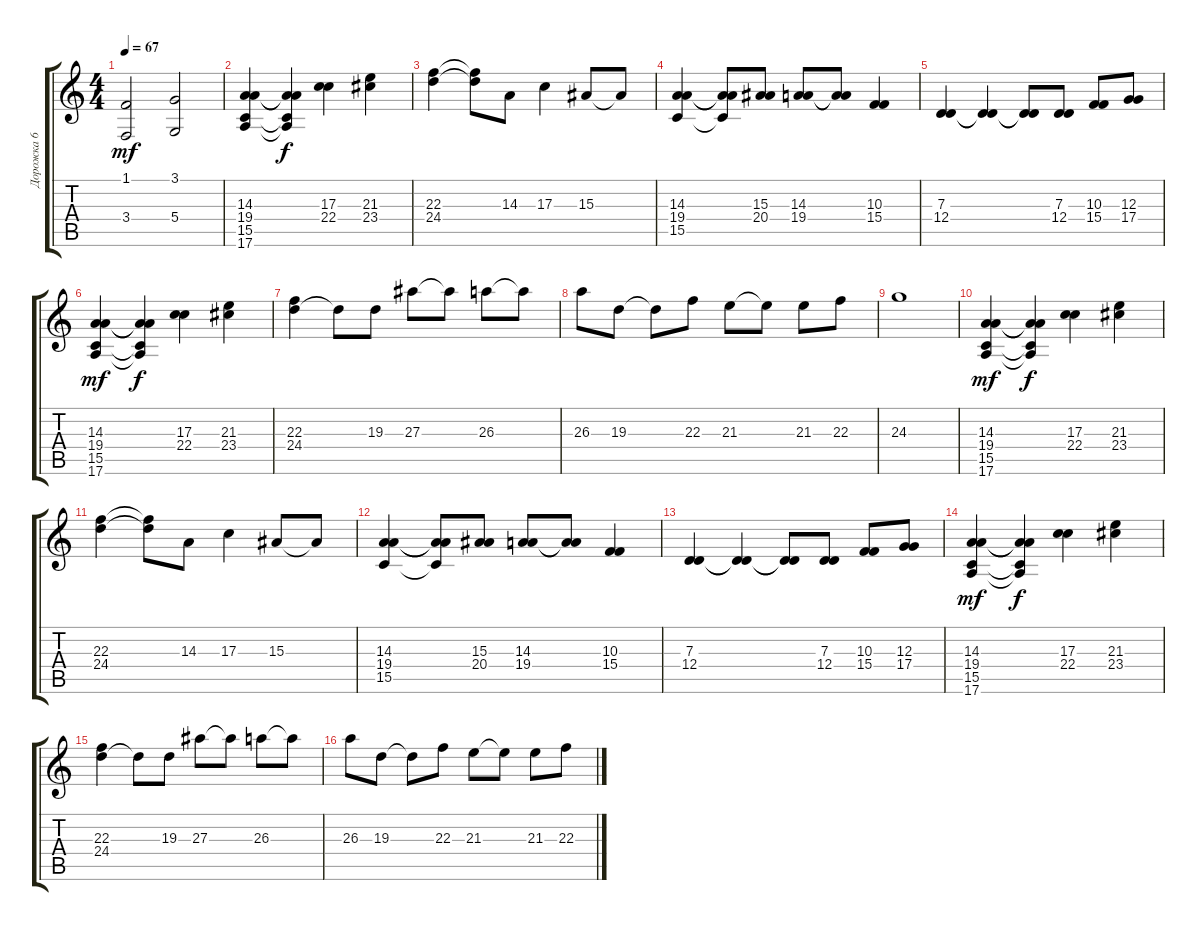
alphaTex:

\track ("Дорожка 6" "Дорожка 6") {instrument synthstrings1}
\staff {score tabs}
\tuning (E4 B3 G3 D3 A2 E2) {hide}
\ts (4 4)
\tempo 67
\clef g2
\ks c
(1.1 3.4).2{dy mf} (3.1 5.4).2 |
(14.3 19.4 15.5 17.6).4 (14.3{t} 19.4{t} 15.5{t} 17.6{t}).4{dy f} (17.3 22.4).4 (21.3 23.4).4 |
(22.3 24.4).4 (22.3{t} 24.4{t}).8 14.3.8 17.3.4 15.3.8 15.3{t}.8 |
(14.3 19.4 15.5).4 (14.3{t} 19.4{t} 15.5{t}).8 (15.3 20.4).8 (14.3 19.4).8 (14.3{t} 19.4{t}).8 (10.3 15.4).4 |
(7.3 12.4).4 (7.3{t} 12.4{t}).4 (7.3{t} 12.4{t}).8 (7.3 12.4).8 (10.3 15.4).8 (12.3 17.4).8 |
(14.3 19.4 15.5 17.6).4{dy mf} (14.3{t} 19.4{t} 15.5{t} 17.6{t}).4{dy f} (17.3 22.4).4 (21.3 23.4).4 |
(22.3 24.4).4 24.4{t}.8 19.3.8 27.3.8 27.3{t}.8 26.3.8 26.3{t}.8 |
26.3.8 19.3.8 19.3{t}.8 22.3.8 21.3.8 21.3{t}.8 21.3.8 22.3.8 |
24.3.1 |
(14.3 19.4 15.5 17.6).4{dy mf} (14.3{t} 19.4{t} 15.5{t} 17.6{t}).4{dy f} (17.3 22.4).4 (21.3 23.4).4 |
(22.3 24.4).4 (22.3{t} 24.4{t}).8 14.3.8 17.3.4 15.3.8 15.3{t}.8 |
(14.3 19.4 15.5).4 (14.3{t} 19.4{t} 15.5{t}).8 (15.3 20.4).8 (14.3 19.4).8 (14.3{t} 19.4{t}).8 (10.3 15.4).4 |
(7.3 12.4).4 (7.3{t} 12.4{t}).4 (7.3{t} 12.4{t}).8 (7.3 12.4).8 (10.3 15.4).8 (12.3 17.4).8 |
(14.3 19.4 15.5 17.6).4{dy mf} (14.3{t} 19.4{t} 15.5{t} 17.6{t}).4{dy f} (17.3 22.4).4 (21.3 23.4).4 |
(22.3 24.4).4 24.4{t}.8 19.3.8 27.3.8 27.3{t}.8 26.3.8 26.3{t}.8 |
26.3.8 19.3.8 19.3{t}.8 22.3.8 21.3.8 21.3{t}.8 21.3.8 22.3.8
